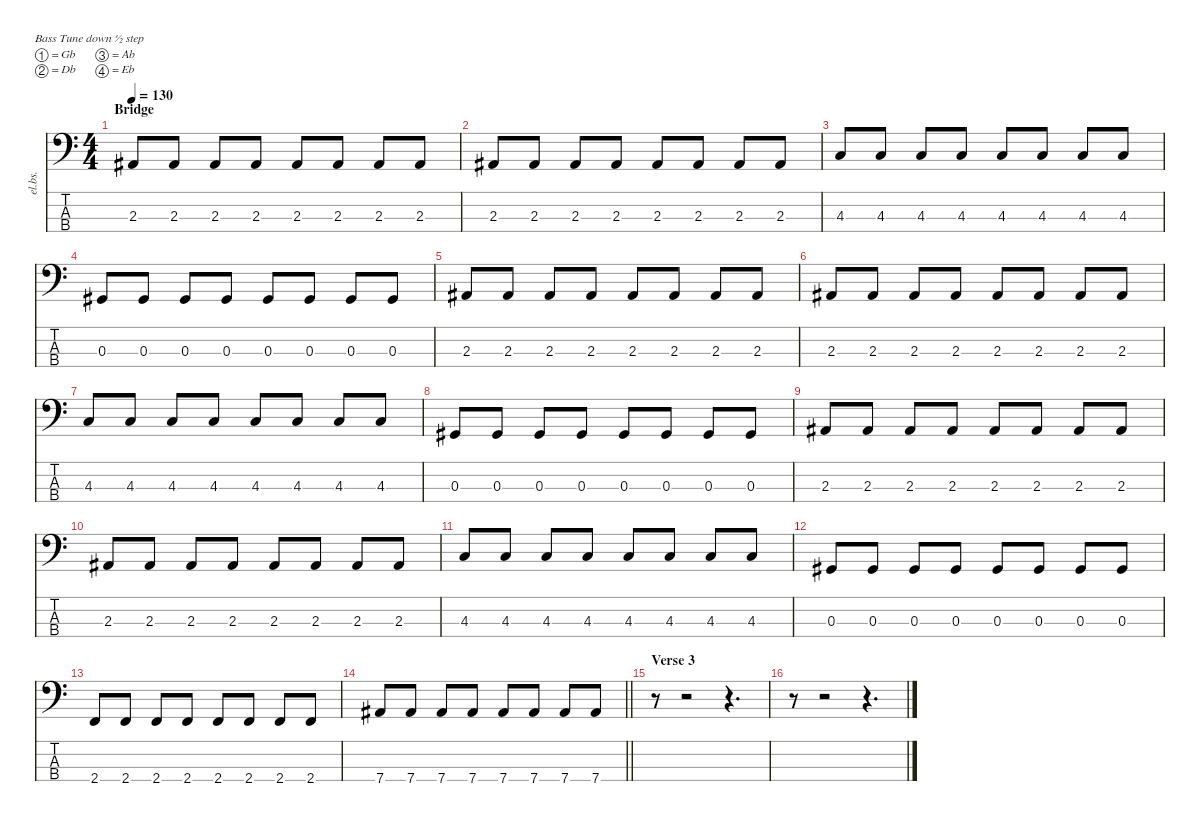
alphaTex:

\defaultSystemsLayout 4
\hideDynamics
\bracketExtendMode nobrackets
\otherSystemsTrackNameOrientation horizontal
\track ("D'Arcy" "el.bs.") {instrument electricbasspick}
\staff {score tabs}
\tuning (Gb2 Db2 Ab1 Eb1)
\ts (4 4)
\section ("" "Bridge")
\tempo 130
\clef f4
\ks c
2.3{acc #}.8{dy f beam Up} 2.3{acc #}.8{beam Up} 2.3{acc #}.8{beam Up} 2.3{acc #}.8{beam Up} 2.3{acc #}.8{beam Up} 2.3{acc #}.8{beam Up} 2.3{acc #}.8{beam Up} 2.3{acc #}.8{beam Up} |
2.3{acc #}.8{beam Up} 2.3{acc #}.8{beam Up} 2.3{acc #}.8{beam Up} 2.3{acc #}.8{beam Up} 2.3{acc #}.8{beam Up} 2.3{acc #}.8{beam Up} 2.3{acc #}.8{beam Up} 2.3{acc #}.8{beam Up} |
4.3.8{beam Up} 4.3.8{beam Up} 4.3.8{beam Up} 4.3.8{beam Up} 4.3.8{beam Up} 4.3.8{beam Up} 4.3.8{beam Up} 4.3.8{beam Up} |
0.3{acc #}.8{beam Up} 0.3{acc #}.8{beam Up} 0.3{acc #}.8{beam Up} 0.3{acc #}.8{beam Up} 0.3{acc #}.8{beam Up} 0.3{acc #}.8{beam Up} 0.3{acc #}.8{beam Up} 0.3{acc #}.8{beam Up} |
2.3{acc #}.8{beam Up} 2.3{acc #}.8{beam Up} 2.3{acc #}.8{beam Up} 2.3{acc #}.8{beam Up} 2.3{acc #}.8{beam Up} 2.3{acc #}.8{beam Up} 2.3{acc #}.8{beam Up} 2.3{acc #}.8{beam Up} |
2.3{acc #}.8{beam Up} 2.3{acc #}.8{beam Up} 2.3{acc #}.8{beam Up} 2.3{acc #}.8{beam Up} 2.3{acc #}.8{beam Up} 2.3{acc #}.8{beam Up} 2.3{acc #}.8{beam Up} 2.3{acc #}.8{beam Up} |
4.3.8{beam Up} 4.3.8{beam Up} 4.3.8{beam Up} 4.3.8{beam Up} 4.3.8{beam Up} 4.3.8{beam Up} 4.3.8{beam Up} 4.3.8{beam Up} |
0.3{acc #}.8{beam Up} 0.3{acc #}.8{beam Up} 0.3{acc #}.8{beam Up} 0.3{acc #}.8{beam Up} 0.3{acc #}.8{beam Up} 0.3{acc #}.8{beam Up} 0.3{acc #}.8{beam Up} 0.3{acc #}.8{beam Up} |
2.3{acc #}.8{beam Up} 2.3{acc #}.8{beam Up} 2.3{acc #}.8{beam Up} 2.3{acc #}.8{beam Up} 2.3{acc #}.8{beam Up} 2.3{acc #}.8{beam Up} 2.3{acc #}.8{beam Up} 2.3{acc #}.8{beam Up} |
2.3{acc #}.8{beam Up} 2.3{acc #}.8{beam Up} 2.3{acc #}.8{beam Up} 2.3{acc #}.8{beam Up} 2.3{acc #}.8{beam Up} 2.3{acc #}.8{beam Up} 2.3{acc #}.8{beam Up} 2.3{acc #}.8{beam Up} |
4.3.8{beam Up} 4.3.8{beam Up} 4.3.8{beam Up} 4.3.8{beam Up} 4.3.8{beam Up} 4.3.8{beam Up} 4.3.8{beam Up} 4.3.8{beam Up} |
0.3{acc #}.8{beam Up} 0.3{acc #}.8{beam Up} 0.3{acc #}.8{beam Up} 0.3{acc #}.8{beam Up} 0.3{acc #}.8{beam Up} 0.3{acc #}.8{beam Up} 0.3{acc #}.8{beam Up} 0.3{acc #}.8{beam Up} |
2.4.8{beam Up} 2.4.8{beam Up} 2.4.8{beam Up} 2.4.8{beam Up} 2.4.8{beam Up} 2.4.8{beam Up} 2.4.8{beam Up} 2.4.8{beam Up} |
\barLineRight lightlight
7.4{acc #}.8{beam Up} 7.4{acc #}.8{beam Up} 7.4{acc #}.8{beam Up} 7.4{acc #}.8{beam Up} 7.4{acc #}.8{beam Up} 7.4{acc #}.8{beam Up} 7.4{acc #}.8{beam Up} 7.4{acc #}.8{beam Up} |
\section ("" "Verse 3")
r.8{beam Down} r.2{beam Down} r.4{d beam Down} |
r.8{beam Down} r.2{beam Down} r.4{d beam Down}
